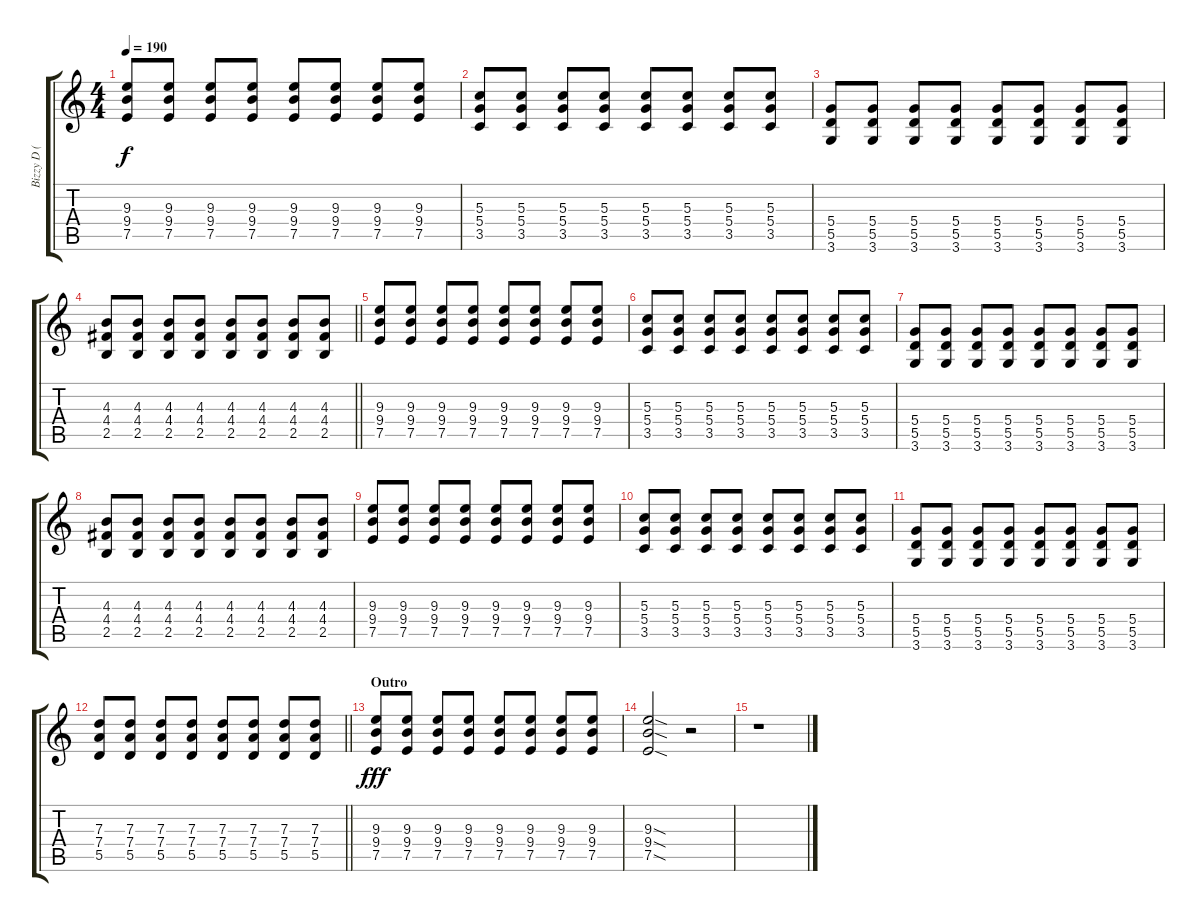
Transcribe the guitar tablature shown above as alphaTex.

\track ("Bizzy D ( Rythm Guitar )" "Bizzy D ( ") {instrument electricguitarclean}
\staff {score tabs}
\tuning (E4 B3 G3 D3 A2 E2) {hide}
\ts (4 4)
\tempo 190
\clef g2
\ks c
(9.3 9.4 7.5).8{dy f instrument distortionguitar} (9.3 9.4 7.5).8 (9.3 9.4 7.5).8 (9.3 9.4 7.5).8 (9.3 9.4 7.5).8 (9.3 9.4 7.5).8 (9.3 9.4 7.5).8 (9.3 9.4 7.5).8 |
(5.3 5.4 3.5).8 (5.3 5.4 3.5).8 (5.3 5.4 3.5).8 (5.3 5.4 3.5).8 (5.3 5.4 3.5).8 (5.3 5.4 3.5).8 (5.3 5.4 3.5).8 (5.3 5.4 3.5).8 |
(5.4 5.5 3.6).8 (5.4 5.5 3.6).8 (5.4 5.5 3.6).8 (5.4 5.5 3.6).8 (5.4 5.5 3.6).8 (5.4 5.5 3.6).8 (5.4 5.5 3.6).8 (5.4 5.5 3.6).8 |
\barLineRight lightlight
(4.3 4.4 2.5).8 (4.3 4.4 2.5).8 (4.3 4.4 2.5).8 (4.3 4.4 2.5).8 (4.3 4.4 2.5).8 (4.3 4.4 2.5).8 (4.3 4.4 2.5).8 (4.3 4.4 2.5).8 |
(9.3 9.4 7.5).8{instrument distortionguitar} (9.3 9.4 7.5).8 (9.3 9.4 7.5).8 (9.3 9.4 7.5).8 (9.3 9.4 7.5).8 (9.3 9.4 7.5).8 (9.3 9.4 7.5).8 (9.3 9.4 7.5).8 |
(5.3 5.4 3.5).8 (5.3 5.4 3.5).8 (5.3 5.4 3.5).8 (5.3 5.4 3.5).8 (5.3 5.4 3.5).8 (5.3 5.4 3.5).8 (5.3 5.4 3.5).8 (5.3 5.4 3.5).8 |
(5.4 5.5 3.6).8 (5.4 5.5 3.6).8 (5.4 5.5 3.6).8 (5.4 5.5 3.6).8 (5.4 5.5 3.6).8 (5.4 5.5 3.6).8 (5.4 5.5 3.6).8 (5.4 5.5 3.6).8 |
(4.3 4.4 2.5).8 (4.3 4.4 2.5).8 (4.3 4.4 2.5).8 (4.3 4.4 2.5).8 (4.3 4.4 2.5).8 (4.3 4.4 2.5).8 (4.3 4.4 2.5).8 (4.3 4.4 2.5).8 |
(9.3 9.4 7.5).8{instrument distortionguitar} (9.3 9.4 7.5).8 (9.3 9.4 7.5).8 (9.3 9.4 7.5).8 (9.3 9.4 7.5).8 (9.3 9.4 7.5).8 (9.3 9.4 7.5).8 (9.3 9.4 7.5).8 |
(5.3 5.4 3.5).8 (5.3 5.4 3.5).8 (5.3 5.4 3.5).8 (5.3 5.4 3.5).8 (5.3 5.4 3.5).8 (5.3 5.4 3.5).8 (5.3 5.4 3.5).8 (5.3 5.4 3.5).8 |
(5.4 5.5 3.6).8 (5.4 5.5 3.6).8 (5.4 5.5 3.6).8 (5.4 5.5 3.6).8 (5.4 5.5 3.6).8 (5.4 5.5 3.6).8 (5.4 5.5 3.6).8 (5.4 5.5 3.6).8 |
\barLineRight lightlight
(7.3 7.4 5.5).8 (7.3 7.4 5.5).8 (7.3 7.4 5.5).8 (7.3 7.4 5.5).8 (7.3 7.4 5.5).8 (7.3 7.4 5.5).8 (7.3 7.4 5.5).8 (7.3 7.4 5.5).8 |
\section ("" "Outro")
(9.3 9.4 7.5).8{dy fff} (9.3 9.4 7.5).8 (9.3 9.4 7.5).8 (9.3 9.4 7.5).8 (9.3 9.4 7.5).8 (9.3 9.4 7.5).8 (9.3 9.4 7.5).8 (9.3 9.4 7.5).8 |
(9.3{sod} 9.4{sod} 7.5{sod}).2 r.2 |
r.1
